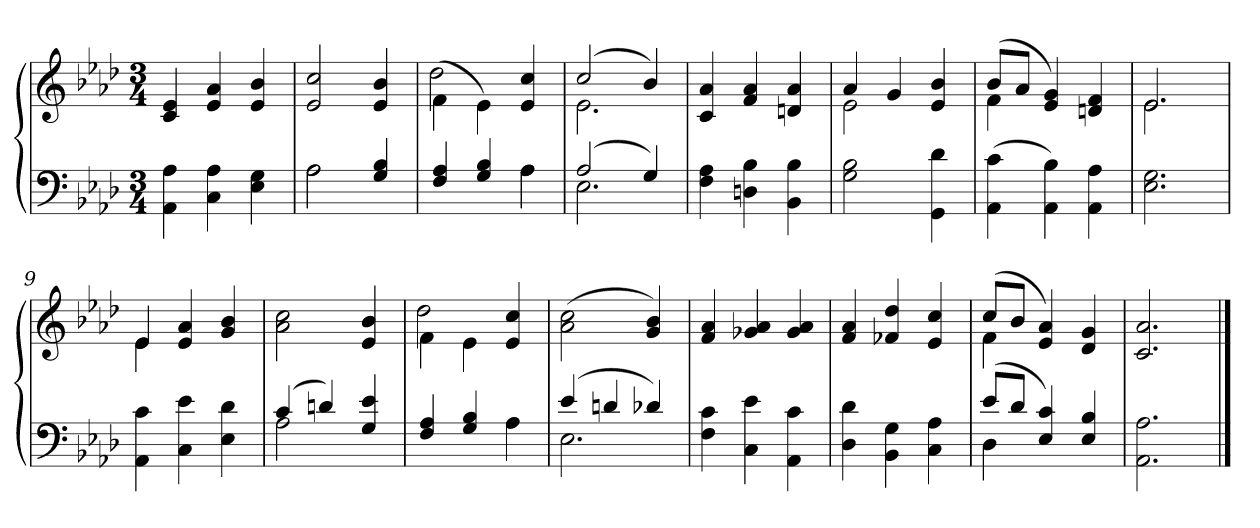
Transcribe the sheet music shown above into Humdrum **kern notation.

**kern	**kern
*part2	*part1
*staff2	*staff1
*clefF4	*clefG2
*k[b-e-a-d-]	*k[b-e-a-d-]
*A-:	*A-:
*M3/4	*M3/4
=1	=1
4AA-\ 4A-\	4c/ 4e-/
4C\ 4A-\	4e-/ 4a-/
4E-\ 4G\	4e-/ 4b-/
=2	=2
*^	*
2A-\	2A-\	2e-/ 2cc/
4G/ 4B-/	4ryy	4e-/ 4b-/
=3	=3	=3
*	*	*^
4F/ 4A-/	2ryy	(<4f\	2dd-\
4G/ 4B-/	.	4e-\)	.
4A-\	4A-\	4e-/ 4cc/	4ryy
=4	=4	=4	=4
(>2A-/	2.E-\	(>2cc/	2.e-\
4G/)	.	4b-/)	.
*v	*v	*	*
*	*v	*v
=5	=5
4F\ 4A-\	4c/ 4a-/
4Dn\ 4B-\	4f/ 4a-/
4BB-\ 4B-\	4dn/ 4a-/
=6	=6
*	*^
2G\ 2B-\	4a-/	2e-\
.	4g/	.
4GG\ 4d-\	4e-/ 4b-/	4ryy
=7	=7	=7
(>4AA-\ 4c\	(>8b-/L	4f\
.	8a-/J	.
4AA-\ 4B-\)	4e-/ 4g/)	2ryy
4AA-\ 4A-\	4dn/ 4f/	.
=8	=8	=8
2.E-\ 2.G\	2.e-/	2.e-\
!!LO:LB:g=z	!!
=9	=9	=9
4AA-\ 4c\	4e-/	4e-\
4C\ 4e-\	4e-/ 4a-/	2ryy
4E-\ 4d-\	4g/ 4b-/	.
*	*v	*v
=10	=10
*^	*
(>4c/	2A-\	2a-\ 2cc\
4dn/)	.	.
4G/ 4e-/	4ryy	4e-/ 4b-/
=11	=11	=11
*	*	*^
4F/ 4A-/	2ryy	4f\	2dd-\
4G/ 4B-/	.	4e-\	.
4A-\	4A-\	4e-/ 4cc/	4ryy
*	*	*v	*v
=12	=12	=12
(>4e-/	2.E-\	(>2a-\ 2cc\
4dn/	.	.
4d-X/)	.	4g/ 4b-/)
*v	*v	*
=13	=13
4F\ 4c\	4f/ 4a-/
4C\ 4e-\	4g-X/ 4a-/
4AA-\ 4c\	4g-/ 4a-/
=14	=14
4D-\ 4d-\	4f/ 4a-/
4BB-\ 4G\	4f-X/ 4dd-/
4C\ 4A-\	4e-/ 4cc/
=15	=15
*^	*^
(>8e-/L	4D-\	(>8cc/L	4f\
8d-/J	.	8b-/J	.
4E-/ 4c/)	2ryy	4e-/ 4a-/)	2ryy
4E-/ 4B-/	.	4d-/ 4g/	.
*v	*v	*	*
*	*v	*v
!!LO:LB:g=z
=16	=16
2.AA-\ 2.A-\	2.c/ 2.a-/
==	==
*-	*-
